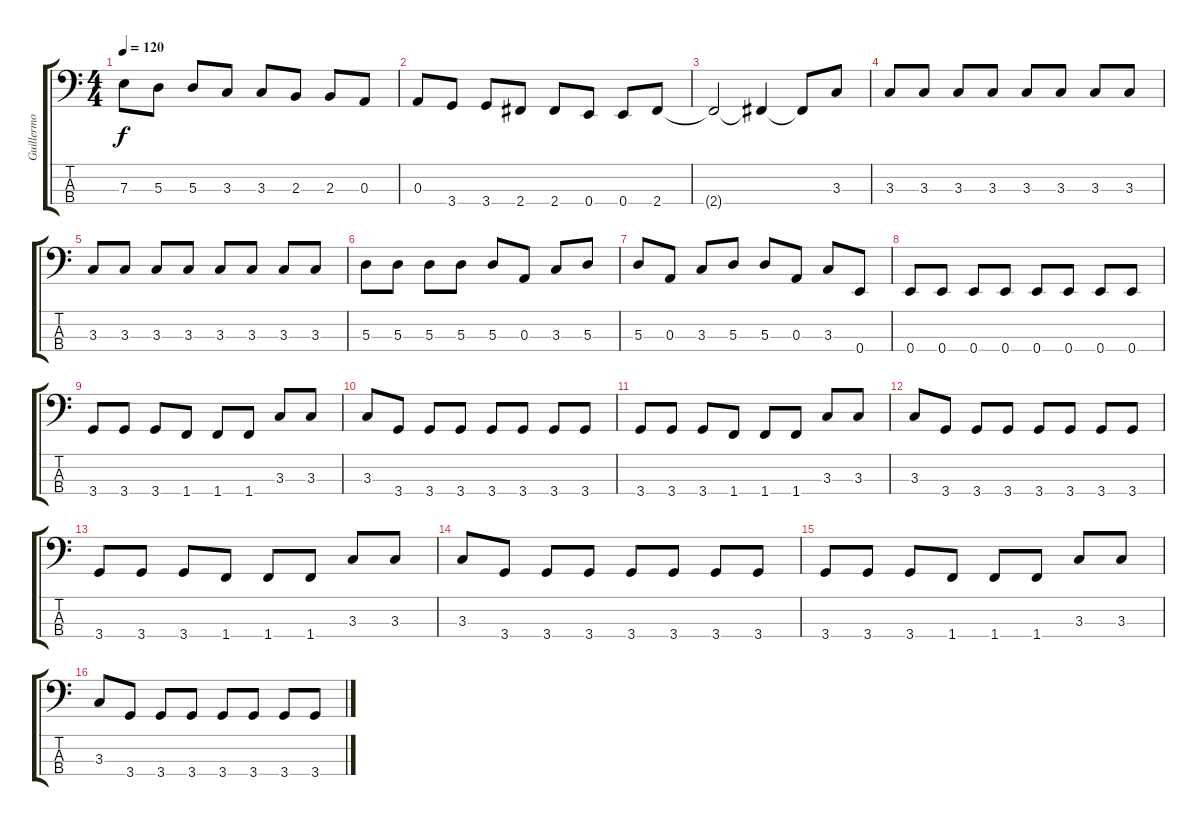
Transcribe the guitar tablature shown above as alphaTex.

\track ("Guillermo Sánchez" "Guillermo ") {instrument electricbasspick}
\staff {score tabs}
\tuning (G2 D2 A1 E1) {hide}
\ts (4 4)
\tempo 120
\clef f4
\ks c
7.3.8{dy f} 5.3.8 5.3.8 3.3.8 3.3.8 2.3.8 2.3.8 0.3.8 |
0.3.8 3.4.8 3.4.8 2.4.8 2.4.8 0.4.8 0.4.8 2.4.8 |
2.4{t}.2 2.4{t}.4 2.4{t}.8 3.3.8 |
3.3.8 3.3.8 3.3.8 3.3.8 3.3.8 3.3.8 3.3.8 3.3.8 |
3.3.8 3.3.8 3.3.8 3.3.8 3.3.8 3.3.8 3.3.8 3.3.8 |
5.3.8 5.3.8 5.3.8 5.3.8 5.3.8 0.3.8 3.3.8 5.3.8 |
5.3.8 0.3.8 3.3.8 5.3.8 5.3.8 0.3.8 3.3.8 0.4.8 |
0.4.8 0.4.8 0.4.8 0.4.8 0.4.8 0.4.8 0.4.8 0.4.8 |
3.4.8 3.4.8 3.4.8 1.4.8 1.4.8 1.4.8 3.3.8 3.3.8 |
3.3.8 3.4.8 3.4.8 3.4.8 3.4.8 3.4.8 3.4.8 3.4.8 |
3.4.8 3.4.8 3.4.8 1.4.8 1.4.8 1.4.8 3.3.8 3.3.8 |
3.3.8 3.4.8 3.4.8 3.4.8 3.4.8 3.4.8 3.4.8 3.4.8 |
3.4.8 3.4.8 3.4.8 1.4.8 1.4.8 1.4.8 3.3.8 3.3.8 |
3.3.8 3.4.8 3.4.8 3.4.8 3.4.8 3.4.8 3.4.8 3.4.8 |
3.4.8 3.4.8 3.4.8 1.4.8 1.4.8 1.4.8 3.3.8 3.3.8 |
3.3.8 3.4.8 3.4.8 3.4.8 3.4.8 3.4.8 3.4.8 3.4.8
